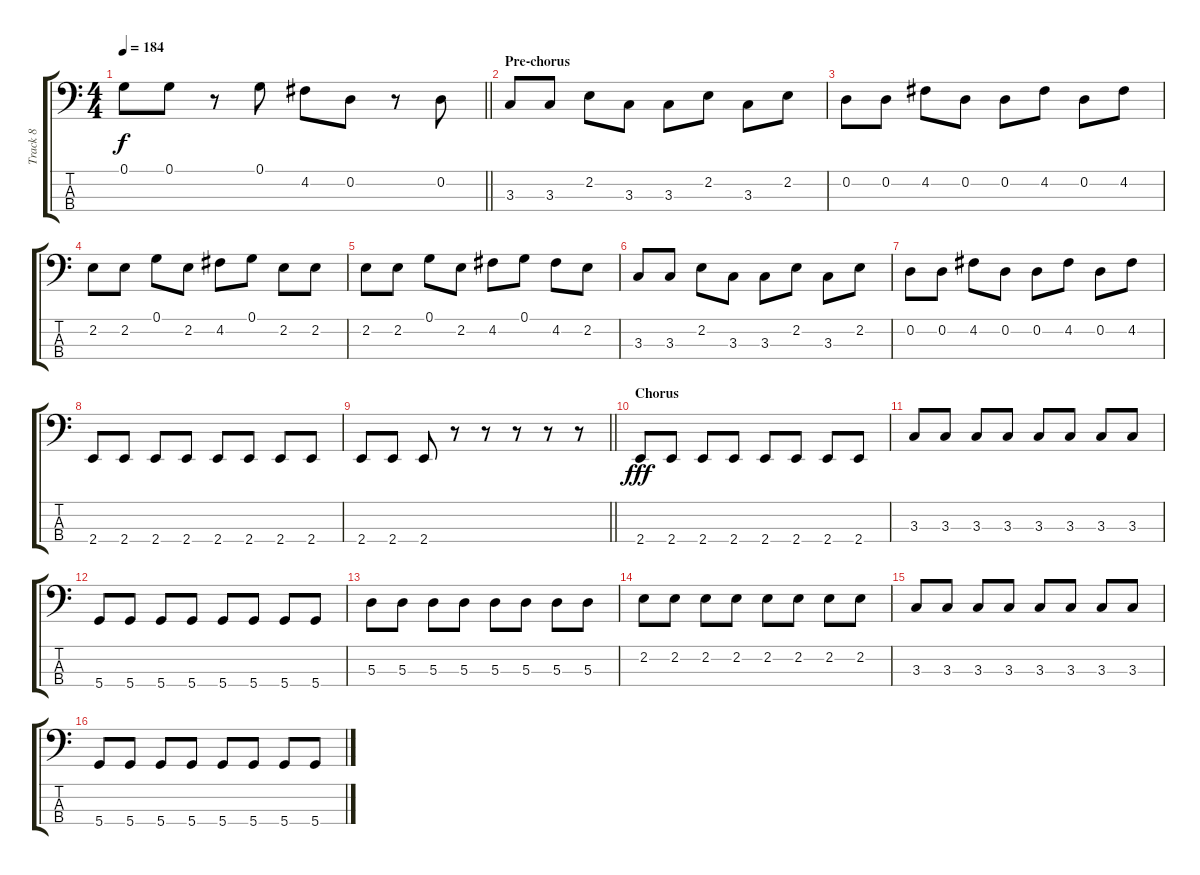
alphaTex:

\track ("Track 8" "Track 8") {instrument electricbasspick}
\staff {score tabs}
\tuning (G2 D2 A1 D1) {hide}
\ts (4 4)
\tempo 184
\clef f4
\barLineRight lightlight
\ks c
0.1.8{dy f} 0.1.8 r.8 0.1.8 4.2.8 0.2.8 r.8 0.2.8 |
\section ("" "Pre-chorus")
3.3.8 3.3.8 2.2.8 3.3.8 3.3.8 2.2.8 3.3.8 2.2.8 |
0.2.8 0.2.8 4.2.8 0.2.8 0.2.8 4.2.8 0.2.8 4.2.8 |
2.2.8 2.2.8 0.1.8 2.2.8 4.2.8 0.1.8 2.2.8 2.2.8 |
2.2.8 2.2.8 0.1.8 2.2.8 4.2.8 0.1.8 4.2.8 2.2.8 |
3.3.8 3.3.8 2.2.8 3.3.8 3.3.8 2.2.8 3.3.8 2.2.8 |
0.2.8 0.2.8 4.2.8 0.2.8 0.2.8 4.2.8 0.2.8 4.2.8 |
2.4.8 2.4.8 2.4.8 2.4.8 2.4.8 2.4.8 2.4.8 2.4.8 |
\barLineRight lightlight
2.4.8 2.4.8 2.4.8 r.8 r.8 r.8 r.8 r.8 |
\section ("" "Chorus")
2.4.8{dy fff} 2.4.8 2.4.8 2.4.8 2.4.8 2.4.8 2.4.8 2.4.8 |
3.3.8 3.3.8 3.3.8 3.3.8 3.3.8 3.3.8 3.3.8 3.3.8 |
5.4.8 5.4.8 5.4.8 5.4.8 5.4.8 5.4.8 5.4.8 5.4.8 |
5.3.8 5.3.8 5.3.8 5.3.8 5.3.8 5.3.8 5.3.8 5.3.8 |
2.2.8 2.2.8 2.2.8 2.2.8 2.2.8 2.2.8 2.2.8 2.2.8 |
3.3.8 3.3.8 3.3.8 3.3.8 3.3.8 3.3.8 3.3.8 3.3.8 |
5.4.8 5.4.8 5.4.8 5.4.8 5.4.8 5.4.8 5.4.8 5.4.8
